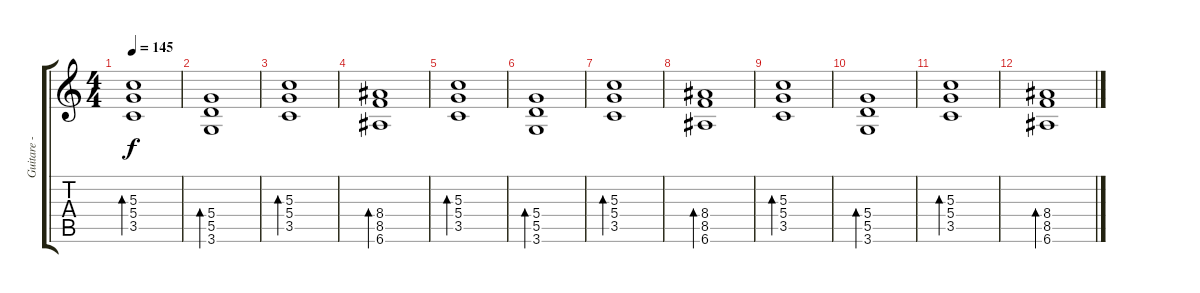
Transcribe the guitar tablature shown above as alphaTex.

\track ("Guitare - Bozo" "Guitare - ") {instrument electricguitarclean}
\staff {score tabs}
\tuning (E4 B3 G3 D3 A2 E2) {hide}
\ts (4 4)
\tempo 145
\clef g2
\ks c
(5.3 5.4 3.5).1{bd 120 dy f} |
(5.4 5.5 3.6).1{bd 120} |
(5.3 5.4 3.5).1{bd 120} |
(8.4 8.5 6.6).1{bd 120} |
(5.3 5.4 3.5).1{bd 120 volume 8} |
(5.4 5.5 3.6).1{bd 120} |
(5.3 5.4 3.5).1{bd 120} |
(8.4 8.5 6.6).1{bd 120} |
(5.3 5.4 3.5).1{bd 120 volume 0} |
(5.4 5.5 3.6).1{bd 120} |
(5.3 5.4 3.5).1{bd 120} |
(8.4 8.5 6.6).1{bd 120}
